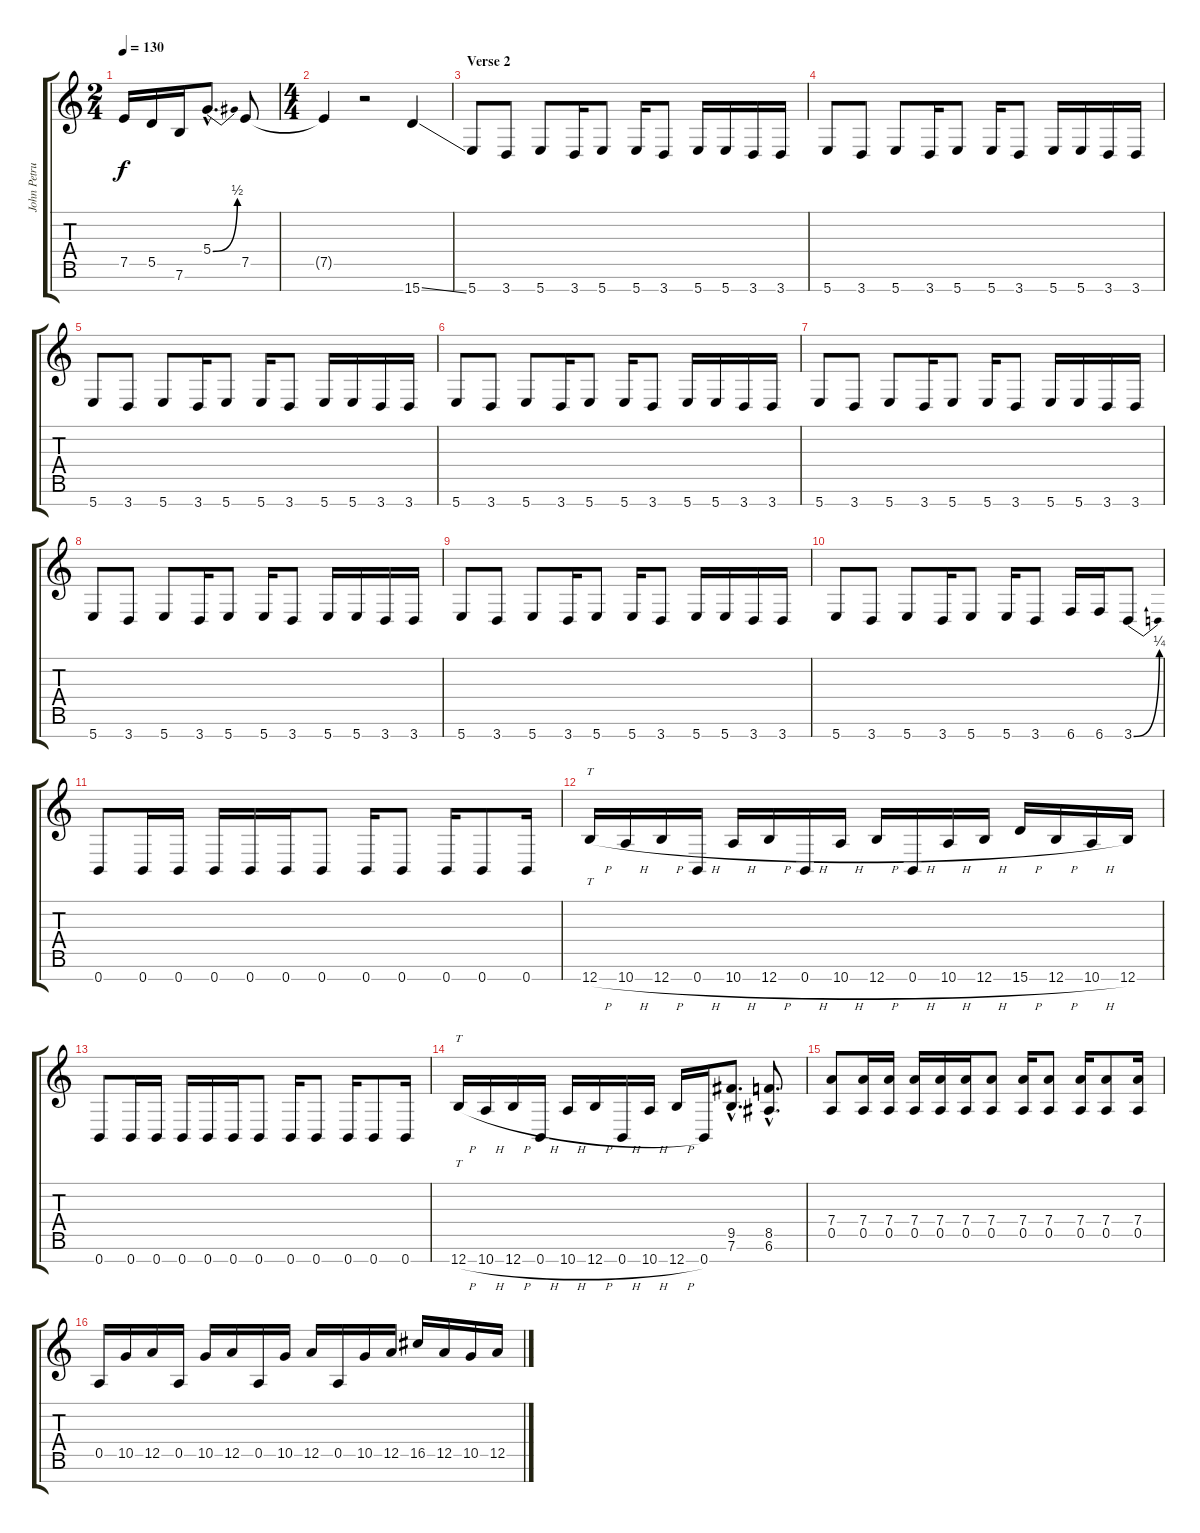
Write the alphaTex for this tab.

\track ("John Petrucci" "John Petru") {instrument distortionguitar}
\staff {score tabs}
\tuning (E4 B3 G3 D3 A2 E2 B1) {hide}
\ts (2 4)
\tempo 130
\clef g2
\ks c
7.5.16{dy f} 5.5.16 7.6.16 5.4{be (bend 0 0 60 2) hac}.8{d} 7.5.8 |
\ts (4 4)
7.5{t}.4 r.2 15.7{ss}.4 |
\section ("" "Verse 2")
5.7.8 3.7.8 5.7.8 3.7.16 5.7.8 5.7.16 3.7.8 5.7.16 5.7.16 3.7.16 3.7.16 |
5.7.8 3.7.8 5.7.8 3.7.16 5.7.8 5.7.16 3.7.8 5.7.16 5.7.16 3.7.16 3.7.16 |
5.7.8 3.7.8 5.7.8 3.7.16 5.7.8 5.7.16 3.7.8 5.7.16 5.7.16 3.7.16 3.7.16 |
5.7.8 3.7.8 5.7.8 3.7.16 5.7.8 5.7.16 3.7.8 5.7.16 5.7.16 3.7.16 3.7.16 |
5.7.8 3.7.8 5.7.8 3.7.16 5.7.8 5.7.16 3.7.8 5.7.16 5.7.16 3.7.16 3.7.16 |
5.7.8 3.7.8 5.7.8 3.7.16 5.7.8 5.7.16 3.7.8 5.7.16 5.7.16 3.7.16 3.7.16 |
5.7.8 3.7.8 5.7.8 3.7.16 5.7.8 5.7.16 3.7.8 5.7.16 5.7.16 3.7.16 3.7.16 |
5.7.8 3.7.8 5.7.8 3.7.16 5.7.8 5.7.16 3.7.8 6.7.16 6.7.16 3.7{be (bend 0 0 60 1)}.8 |
0.7.8 0.7.16 0.7.16 0.7.16 0.7.16 0.7.16 0.7.8 0.7.16 0.7.8 0.7.16 0.7.8 0.7.16 |
12.7{h}.16{tt} 10.7{h}.16 12.7{h}.16 0.7{h}.16 10.7{h}.16 12.7{h}.16 0.7{h}.16 10.7{h}.16 12.7{h}.16 0.7{h}.16 10.7{h}.16 12.7{h}.16 15.7{h}.16 12.7{h}.16 10.7{h}.16 12.7.16 |
0.7.8 0.7.16 0.7.16 0.7.16 0.7.16 0.7.16 0.7.8 0.7.16 0.7.8 0.7.16 0.7.8 0.7.16 |
12.7{h}.16{tt} 10.7{h}.16 12.7{h}.16 0.7{h}.16 10.7{h}.16 12.7{h}.16 0.7{h}.16 10.7{h}.16 12.7{h}.16 0.7.16 (9.5{hac} 7.6{hac}).8{d} (8.5{hac} 6.6{hac}).8{d} |
(7.4 0.5).8 (7.4 0.5).16 (7.4 0.5).16 (7.4 0.5).16 (7.4 0.5).16 (7.4 0.5).16 (7.4 0.5).8 (7.4 0.5).16 (7.4 0.5).8 (7.4 0.5).16 (7.4 0.5).8 (7.4 0.5).16 |
0.5.16 10.5.16 12.5.16 0.5.16 10.5.16 12.5.16 0.5.16 10.5.16 12.5.16 0.5.16 10.5.16 12.5.16 16.5.16 12.5.16 10.5.16 12.5.16
